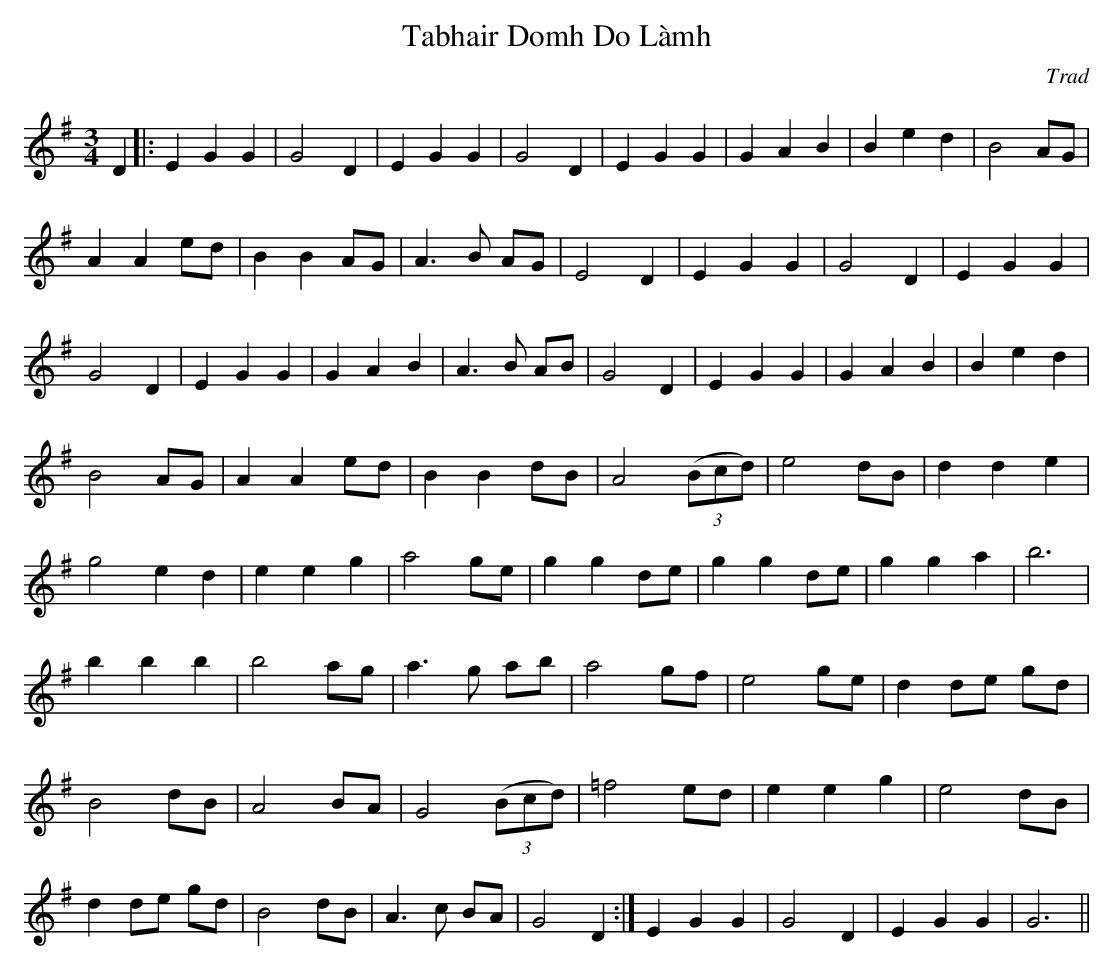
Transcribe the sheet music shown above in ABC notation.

X:1
T:Tabhair Domh Do Làmh
C:Trad
M:3/4
K:G
L:1/4
D |: EGG | G2 D | EGG | G2 D | EGG | GAB | Bed | B2 A/G/ |
A A e/d/ | B B A/G/ | A>B A/G/ | E2 D | E G G | G2 D | E G G |
G2 D | E G G | G A B | A>B A/B/ |  G2 D | E G G | G A B | B e d|
B2 A/G/ | A A e/d/ | B B d/B/ | A2 ((3B/c/d/) | e2 d/B/ | dde  |
g2 ed | eeg | a2 g/e/ | g g d/e/ | g g d/e/ | g g a | b3 |
b b b | b2 a/g/ | a>g a/b/ | a2 g/f/ | e2 g/e/ | d d/e/ g/d/ |
B2 d/B/ | A2 B/A/ | G2 ((3B/c/d/) | =f2 e/d/ | e e g | e2 d/B/ |
d d/e/ g/d/ | B2 d/B/ | A>c B/A/ | G2 D :| EGG | G2D | EGG | G3 ||
